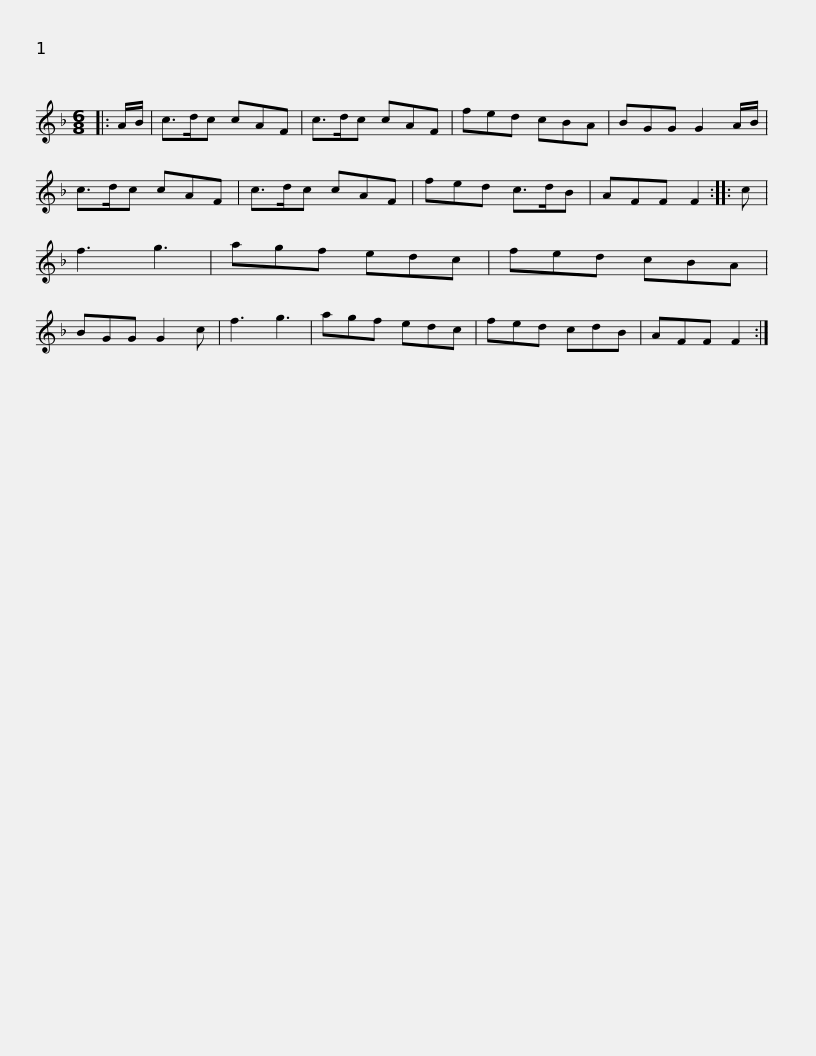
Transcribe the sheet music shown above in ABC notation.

X:1
L:1/8
M:6/8
I:linebreak $
K:F
V:1 treble
V:1
|: A/B/ | c>dc cAF | c>dc cAF | fed cBA | BGG G2 A/B/ | %5
 c>dc cAF | c>dc cAF |$ fed c>dB | AFF F2 :: c | %10
 f3 g3 | agf edc | fed cBA | BGG G2 c | f3 g3 | %15
 agf edc |$ fed cdB | AFF F2 :| %18
